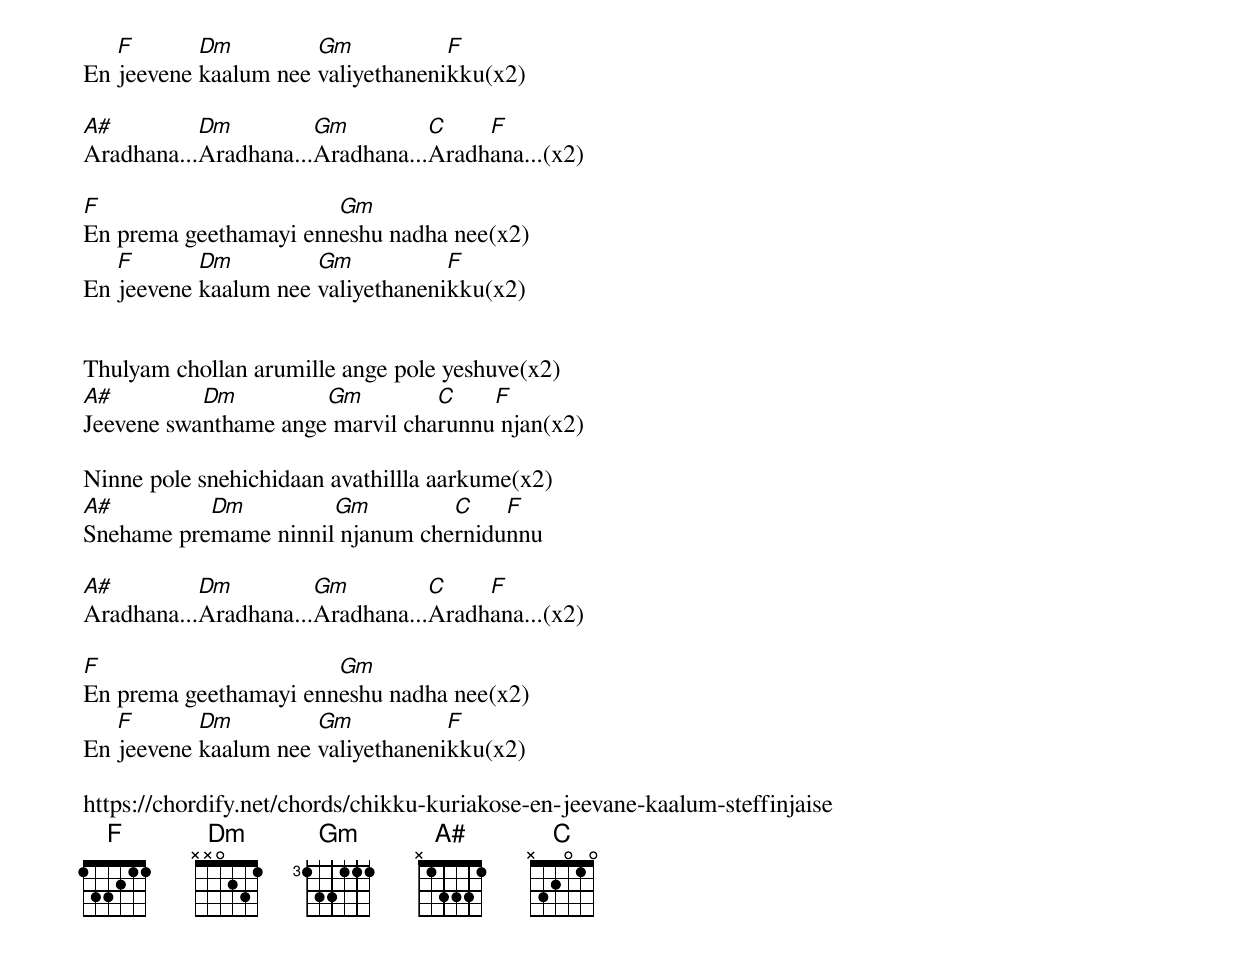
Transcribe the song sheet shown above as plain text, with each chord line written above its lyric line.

   F       Dm         Gm           F
En jeevene kaalum nee valiyethanenikku(x2)

A#         Dm         Gm         C    F
Aradhana...Aradhana...Aradhana...Aradhana...(x2)

F                      Gm
En prema geethamayi enneshu nadha nee(x2)
   F       Dm         Gm           F
En jeevene kaalum nee valiyethanenikku(x2)


Thulyam chollan arumille ange pole yeshuve(x2)
A#         Dm         Gm         C    F
Jeevene swanthame ange marvil charunnu njan(x2)

Ninne pole snehichidaan avathillla aarkume(x2)
A#         Dm         Gm         C    F
Snehame premame ninnil njanum chernidunnu

A#         Dm         Gm         C    F
Aradhana...Aradhana...Aradhana...Aradhana...(x2)

F                      Gm
En prema geethamayi enneshu nadha nee(x2)
   F       Dm         Gm           F
En jeevene kaalum nee valiyethanenikku(x2)

https://chordify.net/chords/chikku-kuriakose-en-jeevane-kaalum-steffinjaise
